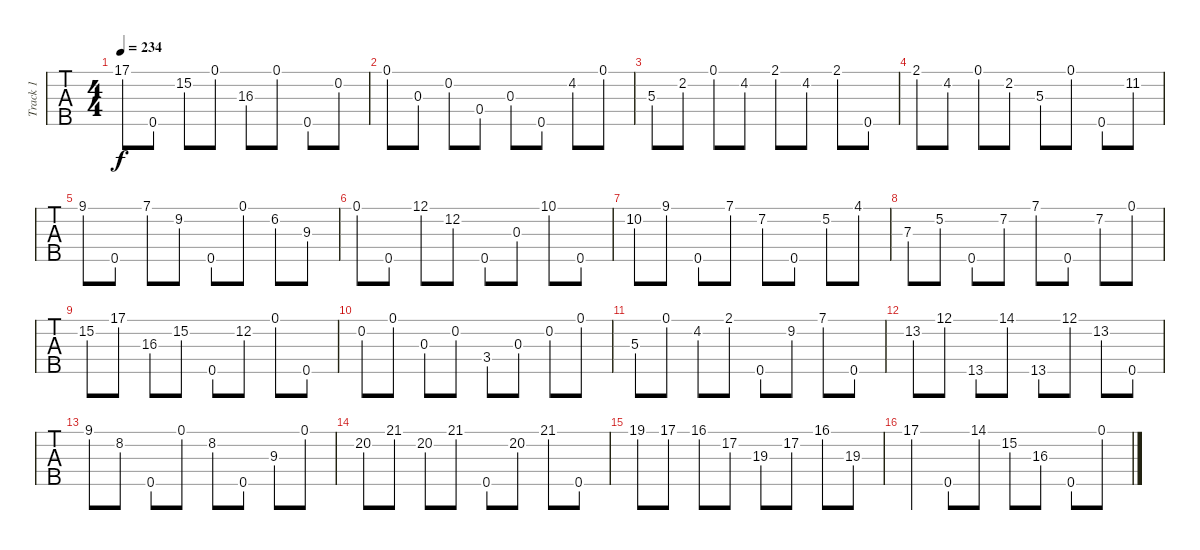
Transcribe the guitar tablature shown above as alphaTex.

\track ("Track 1" "Track 1") {instrument banjo}
\staff {tabs}
\tuning (D4 B3 G3 D3 G4) {hide}
\displaytranspose 12
\ts (4 4)
\tempo 234
\clef g2
\ks c
17.1.8{dy f} 0.5.8 15.2.8 0.1.8 16.3.8 0.1.8 0.5.8 0.2.8 |
0.1.8 0.3.8 0.2.8 0.4.8 0.3.8 0.5.8 4.2.8 0.1.8 |
5.3.8 2.2.8 0.1.8 4.2.8 2.1.8 4.2.8 2.1.8 0.5.8 |
2.1.8 4.2.8 0.1.8 2.2.8 5.3.8 0.1.8 0.5.8 11.2.8 |
9.1.8 0.5.8 7.1.8 9.2.8 0.5.8 0.1.8 6.2.8 9.3.8 |
0.1.8 0.5.8 12.1.8 12.2.8 0.5.8 0.3.8 10.1.8 0.5.8 |
10.2.8 9.1.8 0.5.8 7.1.8 7.2.8 0.5.8 5.2.8 4.1.8 |
7.3.8 5.2.8 0.5.8 7.2.8 7.1.8 0.5.8 7.2.8 0.1.8 |
15.2.8 17.1.8 16.3.8 15.2.8 0.5.8 12.2.8 0.1.8 0.5.8 |
0.2.8 0.1.8 0.3.8 0.2.8 3.4.8 0.3.8 0.2.8 0.1.8 |
5.3.8 0.1.8 4.2.8 2.1.8 0.5.8 9.2.8 7.1.8 0.5.8 |
13.2.8 12.1.8 13.5.8 14.1.8 13.5.8 12.1.8 13.2.8 0.5.8 |
9.1.8 8.2.8 0.5.8 0.1.8 8.2.8 0.5.8 9.3.8 0.1.8 |
20.2.8 21.1.8 20.2.8 21.1.8 0.5.8 20.2.8 21.1.8 0.5.8 |
19.1.8 17.1.8 16.1.8 17.2.8 19.3.8 17.2.8 16.1.8 19.3.8 |
17.1.4 0.5.8 14.1.8 15.2.8 16.3.8 0.5.8 0.1.8
